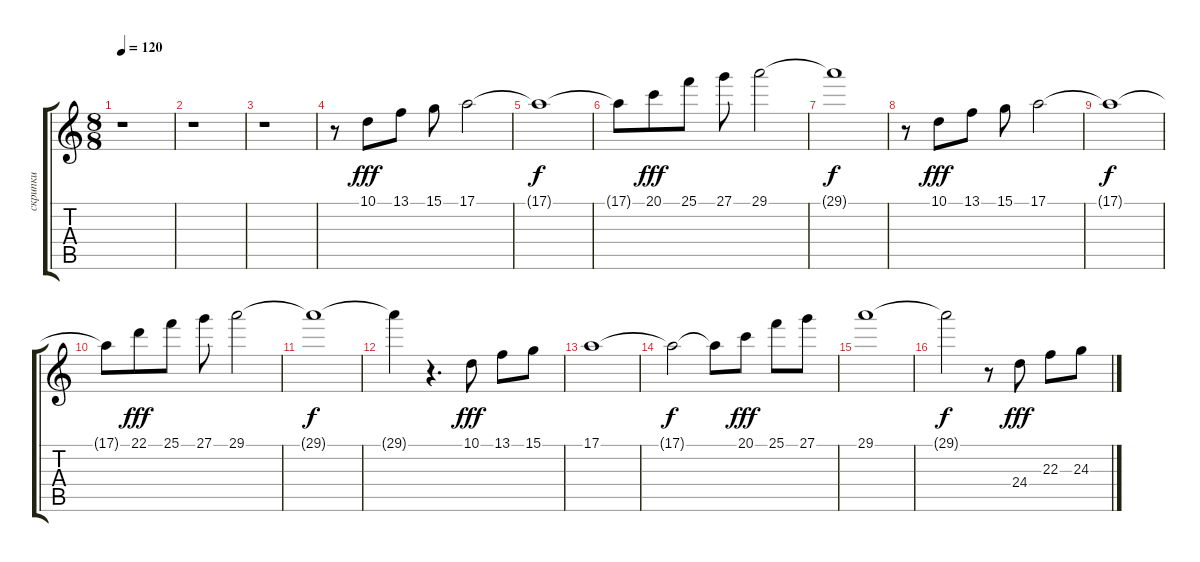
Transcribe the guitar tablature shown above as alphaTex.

\track ("скрипки" "скрипки") {instrument stringensemble1}
\staff {score tabs}
\tuning (E4 B3 G3 D3 A2 E2) {hide}
\ts (8 8)
\tempo 120
\clef g2
\ks c
r.1{dy f} |
r.1 |
r.1 |
r.8 10.1.8{dy fff} 13.1.8 15.1.8 17.1.2 |
17.1{t}.1{dy f} |
17.1{t}.8 20.1.8{dy fff} 25.1.8 27.1.8 29.1.2 |
29.1{t}.1{dy f} |
r.8 10.1.8{dy fff} 13.1.8 15.1.8 17.1.2 |
17.1{t}.1{dy f} |
17.1{t}.8 22.1.8{dy fff} 25.1.8 27.1.8 29.1.2 |
29.1{t}.1{dy f} |
29.1{t}.4 r.4{d} 10.1.8{dy fff} 13.1.8 15.1.8 |
17.1.1 |
17.1{t}.2{dy f} 17.1{t}.8 20.1.8{dy fff} 25.1.8 27.1.8 |
29.1.1 |
29.1{t}.2{dy f} r.8 24.4.8{dy fff} 22.3.8 24.3.8
